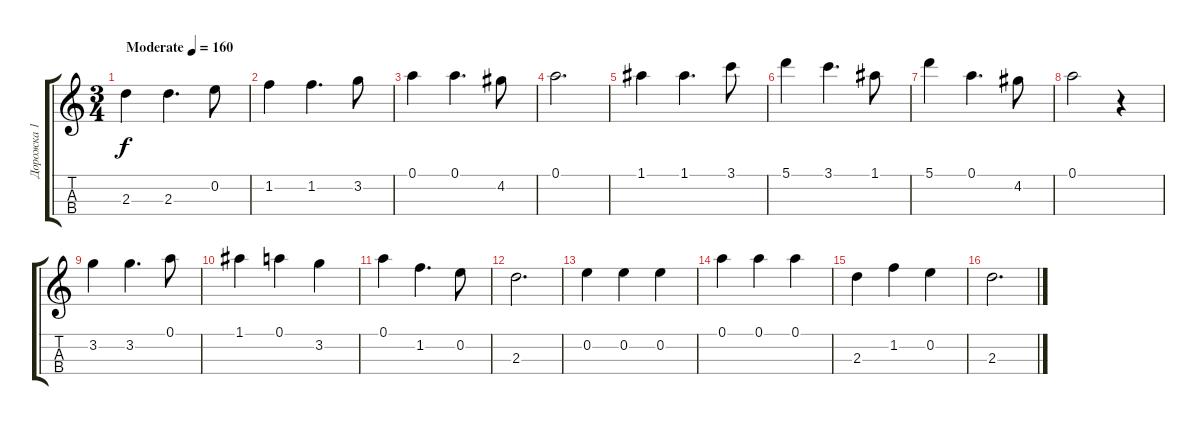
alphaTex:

\track ("Дорожка 1" "Дорожка 1") {instrument acousticguitarsteel}
\staff {score tabs}
\tuning (A4 E4 C4 G3) {hide}
\ts (3 4)
\tempo (160 "Moderate")
\clef g2
\ks c
2.3.4{dy f instrument acousticguitarsteel} 2.3.4{d} 0.2.8 |
1.2.4 1.2.4{d} 3.2.8 |
0.1.4 0.1.4{d} 4.2.8 |
0.1.2{d} |
1.1.4 1.1.4{d} 3.1.8 |
5.1.4 3.1.4{d} 1.1.8 |
5.1.4 0.1.4{d} 4.2.8 |
0.1.2 r.4 |
3.2.4 3.2.4{d} 0.1.8 |
1.1.4 0.1.4 3.2.4 |
0.1.4 1.2.4{d} 0.2.8 |
2.3.2{d} |
0.2.4 0.2.4 0.2.4 |
0.1.4 0.1.4 0.1.4 |
2.3.4 1.2.4 0.2.4 |
2.3.2{d}
